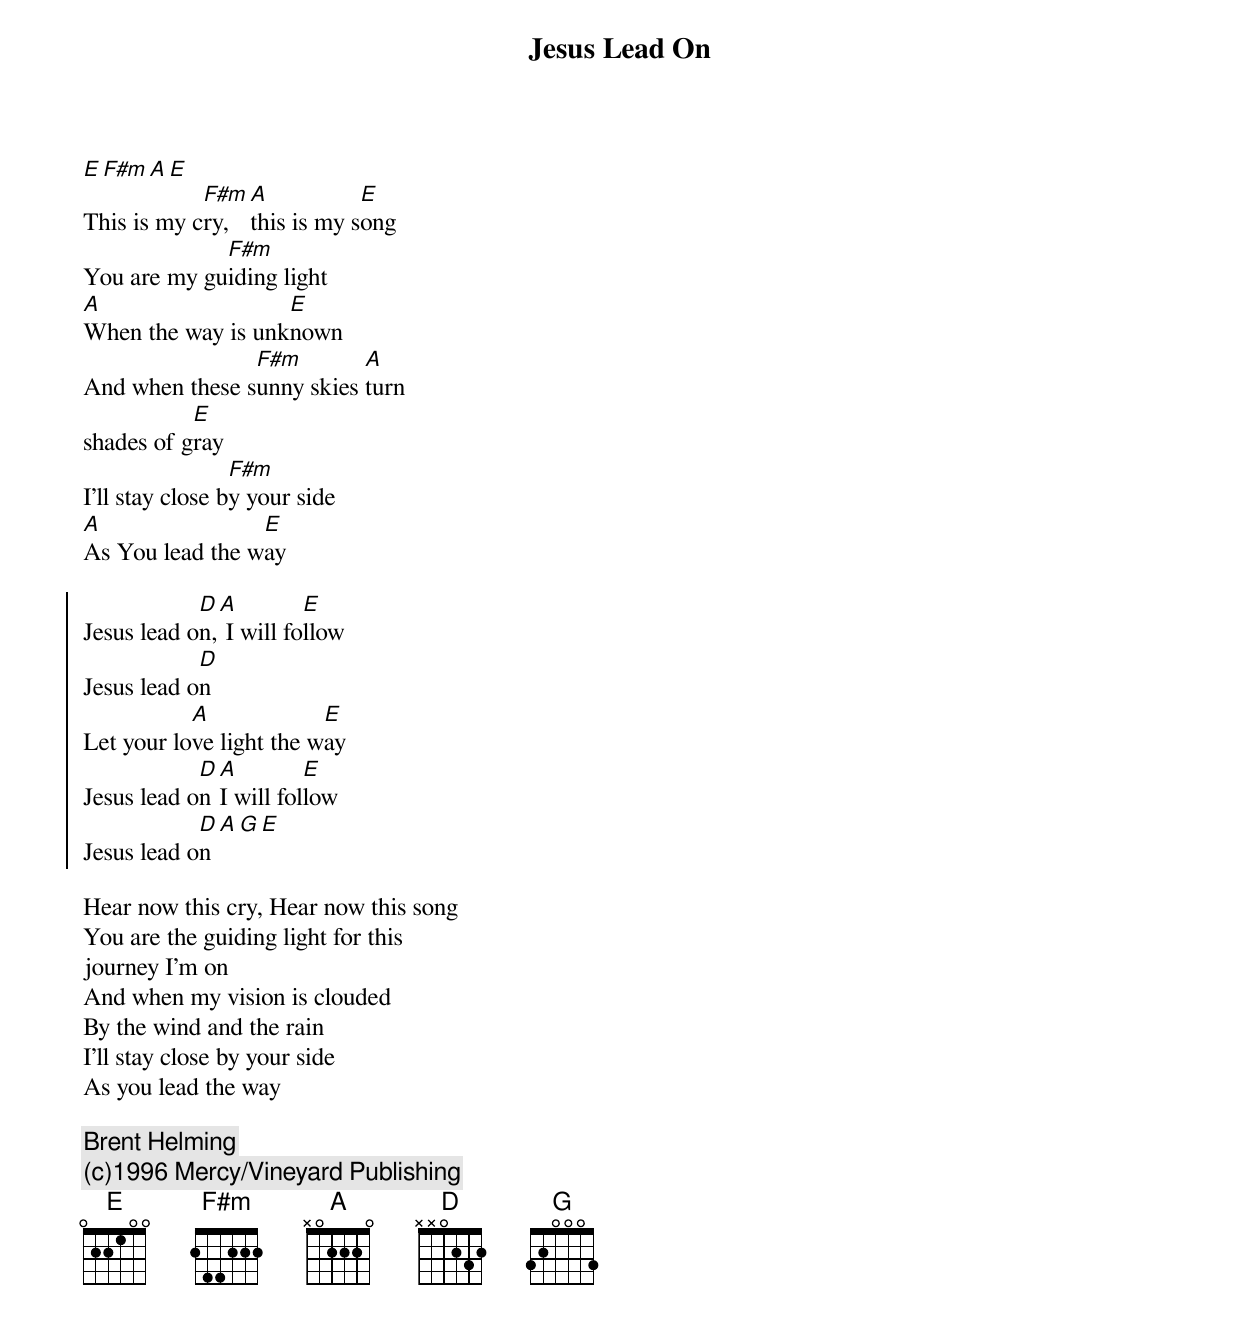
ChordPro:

{title: Jesus Lead On}
[E][F#m][A][E]
This is my c[F#m]ry, [A]this is my s[E]ong
You are my gu[F#m]iding light
[A]When the way is unk[E]nown
And when these s[F#m]unny skies [A]turn
shades of g[E]ray
I'll stay close b[F#m]y your side
[A]As You lead the w[E]ay

{soc}
Jesus lead o[D]n,[A] I will fo[E]llow
Jesus lead o[D]n
Let your lo[A]ve light the w[E]ay
Jesus lead o[D]n [A]I will fol[E]low
Jesus lead o[D]n[A][G][E]
{eoc}

Hear now this cry, Hear now this song
You are the guiding light for this
journey I'm on
And when my vision is clouded
By the wind and the rain
I'll stay close by your side
As you lead the way

{c:Brent Helming}
{c:(c)1996 Mercy/Vineyard Publishing}
